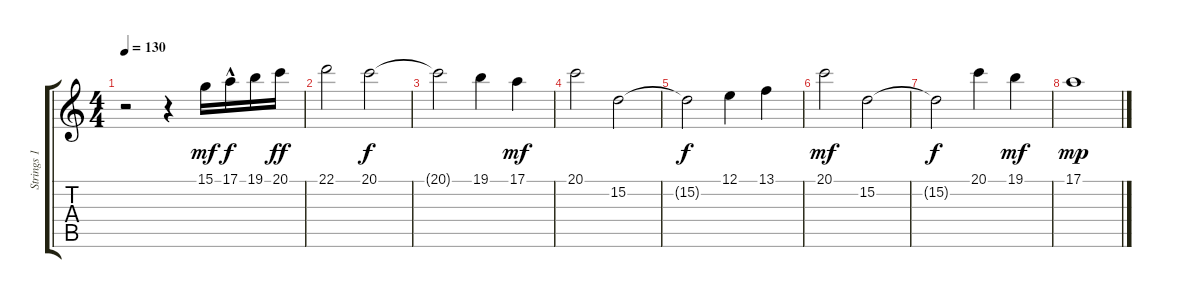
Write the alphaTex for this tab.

\track ("Strings 1" "Strings 1") {instrument stringensemble1}
\staff {score tabs}
\tuning (E4 B3 G3 D3 A2 E2) {hide}
\ts (4 4)
\tempo 130
\clef g2
\ks c
r.2{dy f} r.4 15.1.16{dy mf} 17.1{hac}.16{dy f} 19.1.16 20.1.16{dy ff} |
22.1.2 20.1.2{dy f} |
20.1{t}.2 19.1.4 17.1.4{dy mf} |
20.1.2 15.2.2 |
15.2{t}.2{dy f} 12.1.4 13.1.4 |
20.1.2{dy mf} 15.2.2 |
15.2{t}.2{dy f} 20.1.4 19.1.4{dy mf} |
17.1.1{dy mp}
